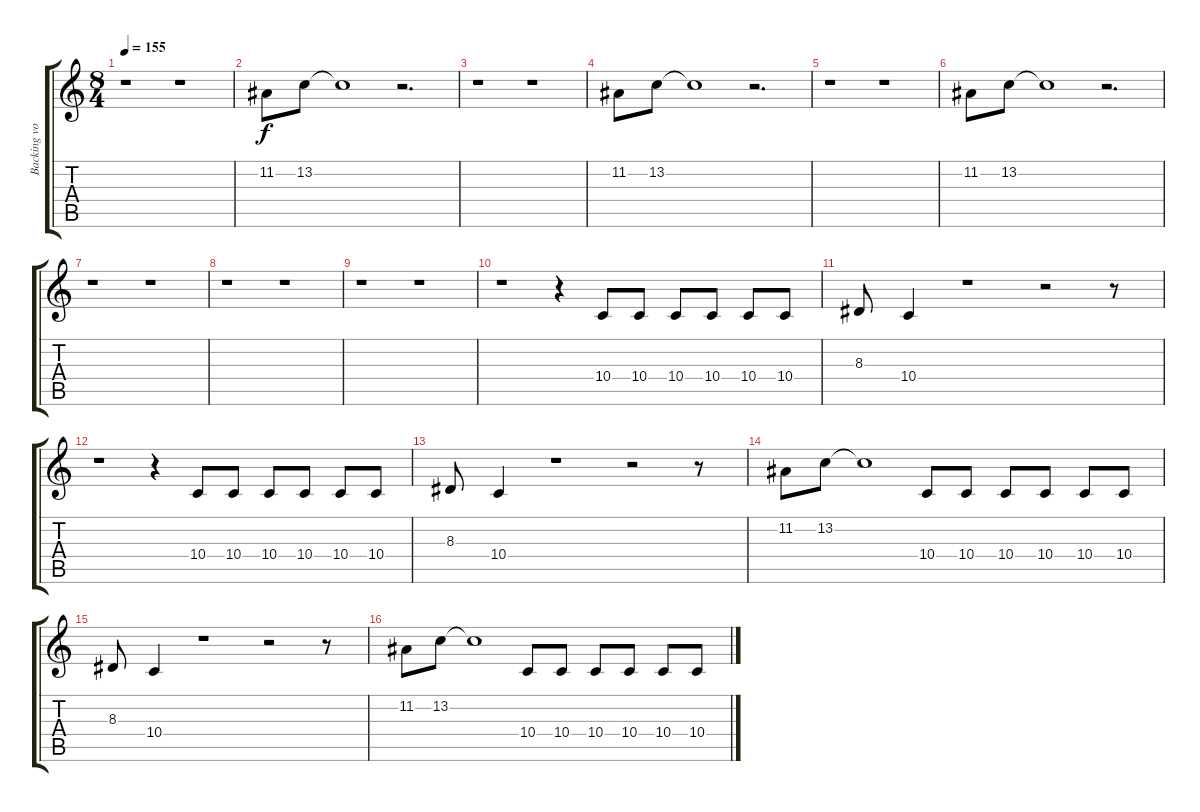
\track ("Backing vox" "Backing vo") {instrument violin}
\staff {score tabs}
\tuning (E4 B3 G3 D3 A2 E2) {hide}
\ts (8 4)
\tempo 155
\clef g2
\ks c
r.1{dy f} r.1 |
11.2.8 13.2.8 13.2{t}.1 r.2{d} |
r.1 r.1 |
11.2.8 13.2.8 13.2{t}.1 r.2{d} |
r.1 r.1 |
11.2.8 13.2.8 13.2{t}.1 r.2{d} |
r.1 r.1 |
r.1 r.1 |
r.1 r.1 |
r.1 r.4 10.4.8 10.4.8 10.4.8 10.4.8 10.4.8 10.4.8 |
8.3.8 10.4.4 r.1 r.2 r.8 |
r.1 r.4 10.4.8 10.4.8 10.4.8 10.4.8 10.4.8 10.4.8 |
8.3.8 10.4.4 r.1 r.2 r.8 |
11.2.8 13.2.8 13.2{t}.1 10.4.8 10.4.8 10.4.8 10.4.8 10.4.8 10.4.8 |
8.3.8 10.4.4 r.1 r.2 r.8 |
11.2.8 13.2.8 13.2{t}.1 10.4.8 10.4.8 10.4.8 10.4.8 10.4.8 10.4.8
